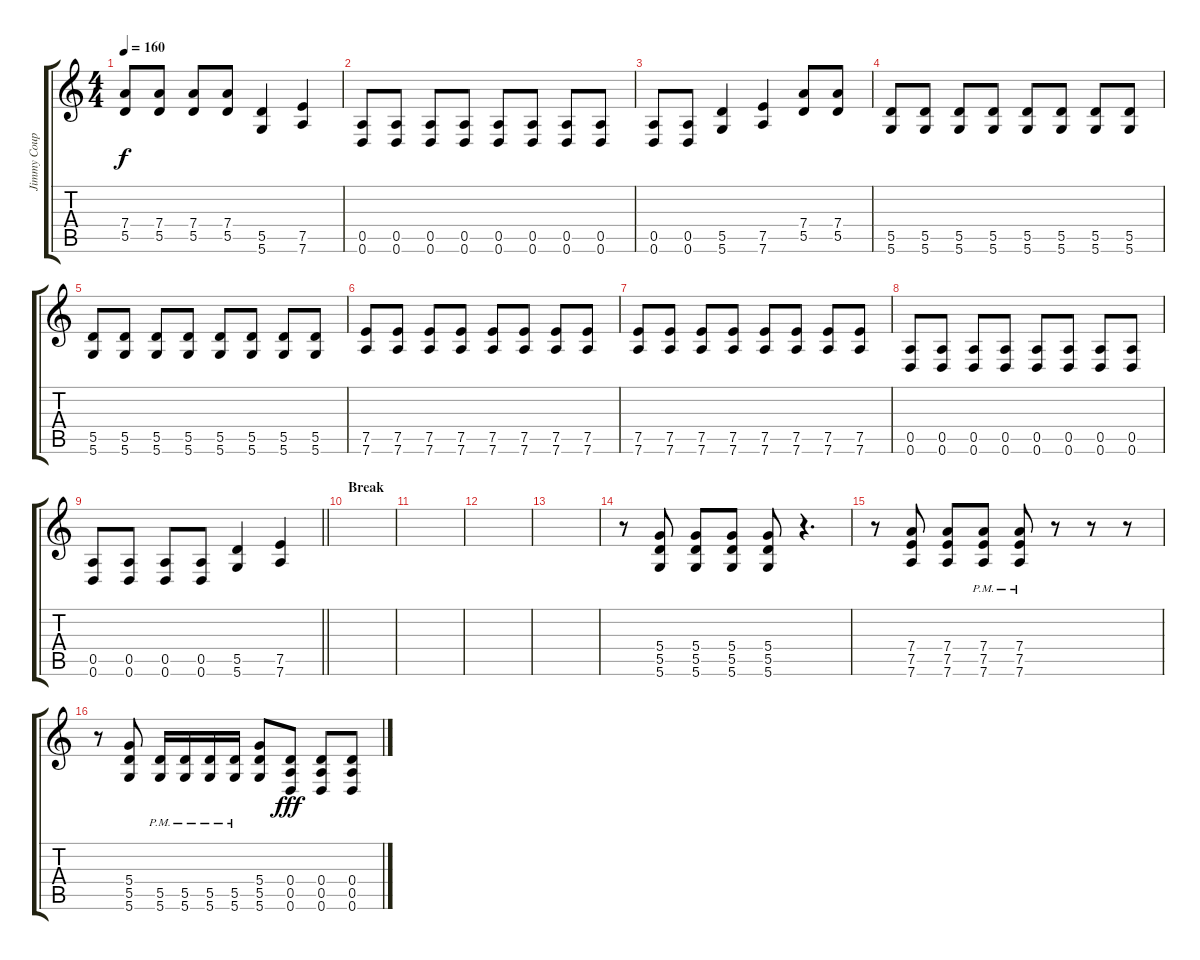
\track ("Jimmy Coup" "Jimmy Coup") {instrument distortionguitar}
\staff {score tabs}
\tuning (E4 B3 G3 D3 A2 D2) {hide}
\ts (4 4)
\tempo 160
\clef g2
\ks c
(7.4 5.5).8{dy f} (7.4 5.5).8 (7.4 5.5).8 (7.4 5.5).8 (5.5 5.6).4 (7.5 7.6).4 |
(0.5 0.6).8 (0.5 0.6).8 (0.5 0.6).8 (0.5 0.6).8 (0.5 0.6).8 (0.5 0.6).8 (0.5 0.6).8 (0.5 0.6).8 |
(0.5 0.6).8 (0.5 0.6).8 (5.5 5.6).4 (7.5 7.6).4 (7.4 5.5).8 (7.4 5.5).8 |
(5.5 5.6).8 (5.5 5.6).8 (5.5 5.6).8 (5.5 5.6).8 (5.5 5.6).8 (5.5 5.6).8 (5.5 5.6).8 (5.5 5.6).8 |
(5.5 5.6).8 (5.5 5.6).8 (5.5 5.6).8 (5.5 5.6).8 (5.5 5.6).8 (5.5 5.6).8 (5.5 5.6).8 (5.5 5.6).8 |
(7.5 7.6).8 (7.5 7.6).8 (7.5 7.6).8 (7.5 7.6).8 (7.5 7.6).8 (7.5 7.6).8 (7.5 7.6).8 (7.5 7.6).8 |
(7.5 7.6).8 (7.5 7.6).8 (7.5 7.6).8 (7.5 7.6).8 (7.5 7.6).8 (7.5 7.6).8 (7.5 7.6).8 (7.5 7.6).8 |
(0.5 0.6).8 (0.5 0.6).8 (0.5 0.6).8 (0.5 0.6).8 (0.5 0.6).8 (0.5 0.6).8 (0.5 0.6).8 (0.5 0.6).8 |
\barLineRight lightlight
(0.5 0.6).8 (0.5 0.6).8 (0.5 0.6).8 (0.5 0.6).8 (5.5 5.6).4 (7.5 7.6).4 |
\section ("" "Break")
|
|
|
|
r.8 (5.4 5.5 5.6).8 (5.4 5.5 5.6).8 (5.4 5.5 5.6).8 (5.4 5.5 5.6).8 r.4{d} |
r.8 (7.4 7.5 7.6).8 (7.4 7.5 7.6).8 (7.4{pm} 7.5{pm} 7.6{pm}).8 (7.4{pm} 7.5{pm} 7.6{pm}).8 r.8 r.8 r.8 |
r.8 (5.4 5.5 5.6).8 (5.5{pm} 5.6{pm}).16 (5.5{pm} 5.6{pm}).16 (5.5{pm} 5.6{pm}).16 (5.5{pm} 5.6{pm}).16 (5.4 5.5 5.6).8 (0.4 0.5 0.6).8{dy fff} (0.4 0.5 0.6).8 (0.4 0.5 0.6).8
